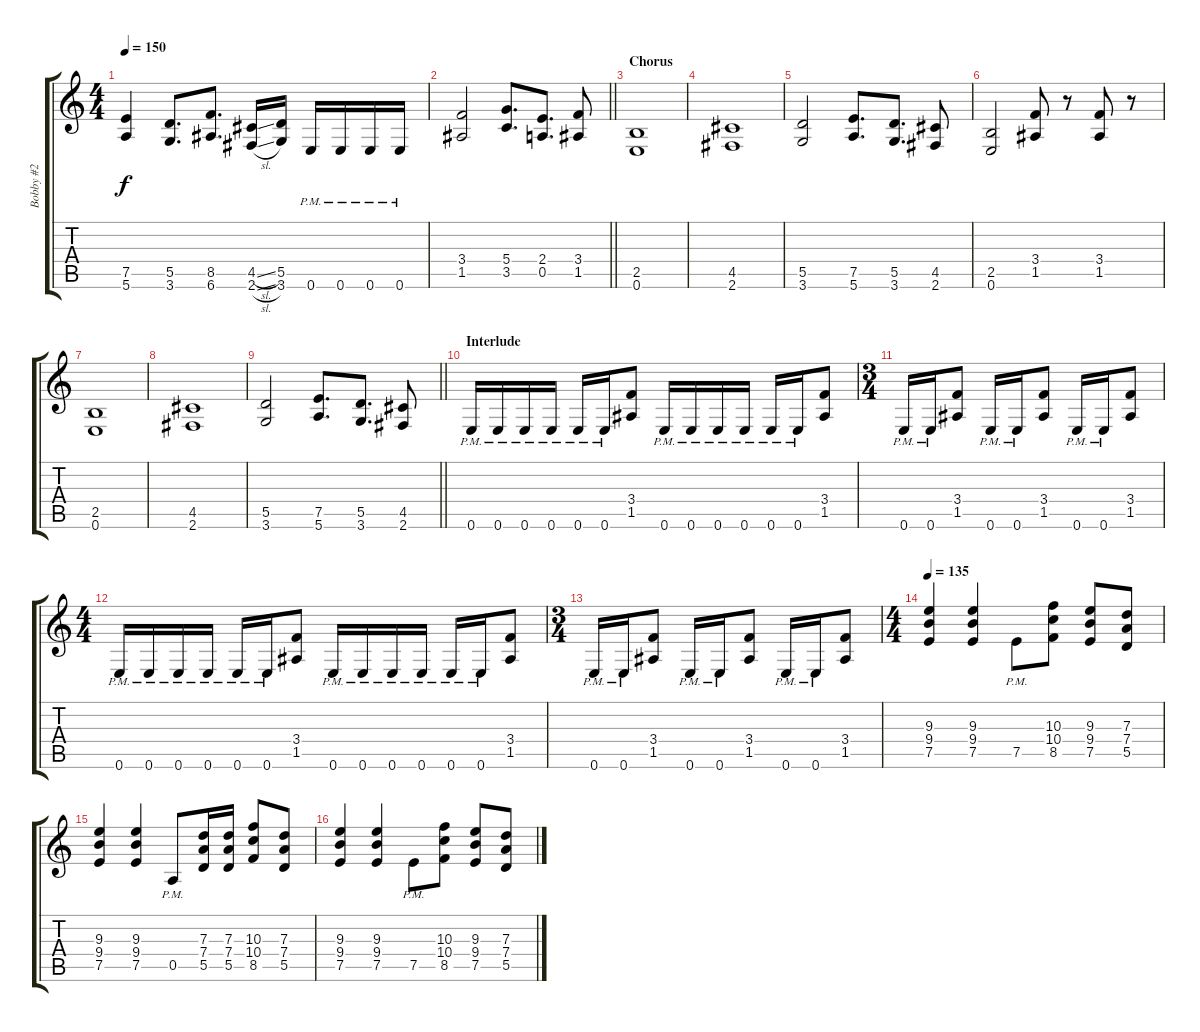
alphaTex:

\track ("Bobby #2" "Bobby #2") {instrument distortionguitar}
\staff {score tabs}
\tuning (E4 B3 G3 D3 A2 E2) {hide}
\ts (4 4)
\tempo 150
\clef g2
\ks c
(7.5 5.6).4{dy f} (5.5 3.6).8{d} (8.5 6.6).8{d} (4.5{sl} 2.6{sl}).16 (5.5 3.6).16 0.6{pm}.16 0.6{pm}.16 0.6{pm}.16 0.6{pm}.16 |
\barLineRight lightlight
(3.4 1.5).2 (5.4 3.5).8{d} (2.4 0.5).8{d} (3.4 1.5).8 |
\section ("" "Chorus")
(2.5 0.6).1 |
(4.5 2.6).1 |
(5.5 3.6).2 (7.5 5.6).8{d} (5.5 3.6).8{d} (4.5 2.6).8 |
(2.5 0.6).2 (3.4 1.5).8 r.8 (3.4 1.5).8 r.8 |
(2.5 0.6).1 |
(4.5 2.6).1 |
\barLineRight lightlight
(5.5 3.6).2 (7.5 5.6).8{d} (5.5 3.6).8{d} (4.5 2.6).8 |
\section ("" "Interlude")
0.6{pm}.16 0.6{pm}.16 0.6{pm}.16 0.6{pm}.16 0.6{pm}.16 0.6{pm}.16 (3.4 1.5).8 0.6{pm}.16 0.6{pm}.16 0.6{pm}.16 0.6{pm}.16 0.6{pm}.16 0.6{pm}.16 (3.4 1.5).8 |
\ts (3 4)
0.6{pm}.16 0.6{pm}.16 (3.4 1.5).8 0.6{pm}.16 0.6{pm}.16 (3.4 1.5).8 0.6{pm}.16 0.6{pm}.16 (3.4 1.5).8 |
\ts (4 4)
0.6{pm}.16 0.6{pm}.16 0.6{pm}.16 0.6{pm}.16 0.6{pm}.16 0.6{pm}.16 (3.4 1.5).8 0.6{pm}.16 0.6{pm}.16 0.6{pm}.16 0.6{pm}.16 0.6{pm}.16 0.6{pm}.16 (3.4 1.5).8 |
\ts (3 4)
0.6{pm}.16 0.6{pm}.16 (3.4 1.5).8 0.6{pm}.16 0.6{pm}.16 (3.4 1.5).8 0.6{pm}.16 0.6{pm}.16 (3.4 1.5).8 |
\ts (4 4)
\tempo 135
(9.3 9.4 7.5).4 (9.3 9.4 7.5).4 7.5{pm}.8 (10.3 10.4 8.5).8 (9.3 9.4 7.5).8 (7.3 7.4 5.5).8 |
(9.3 9.4 7.5).4 (9.3 9.4 7.5).4 0.5{pm}.8 (7.3 7.4 5.5).16 (7.3 7.4 5.5).16 (10.3 10.4 8.5).8 (7.3 7.4 5.5).8 |
(9.3 9.4 7.5).4 (9.3 9.4 7.5).4 7.5{pm}.8 (10.3 10.4 8.5).8 (9.3 9.4 7.5).8 (7.3 7.4 5.5).8
